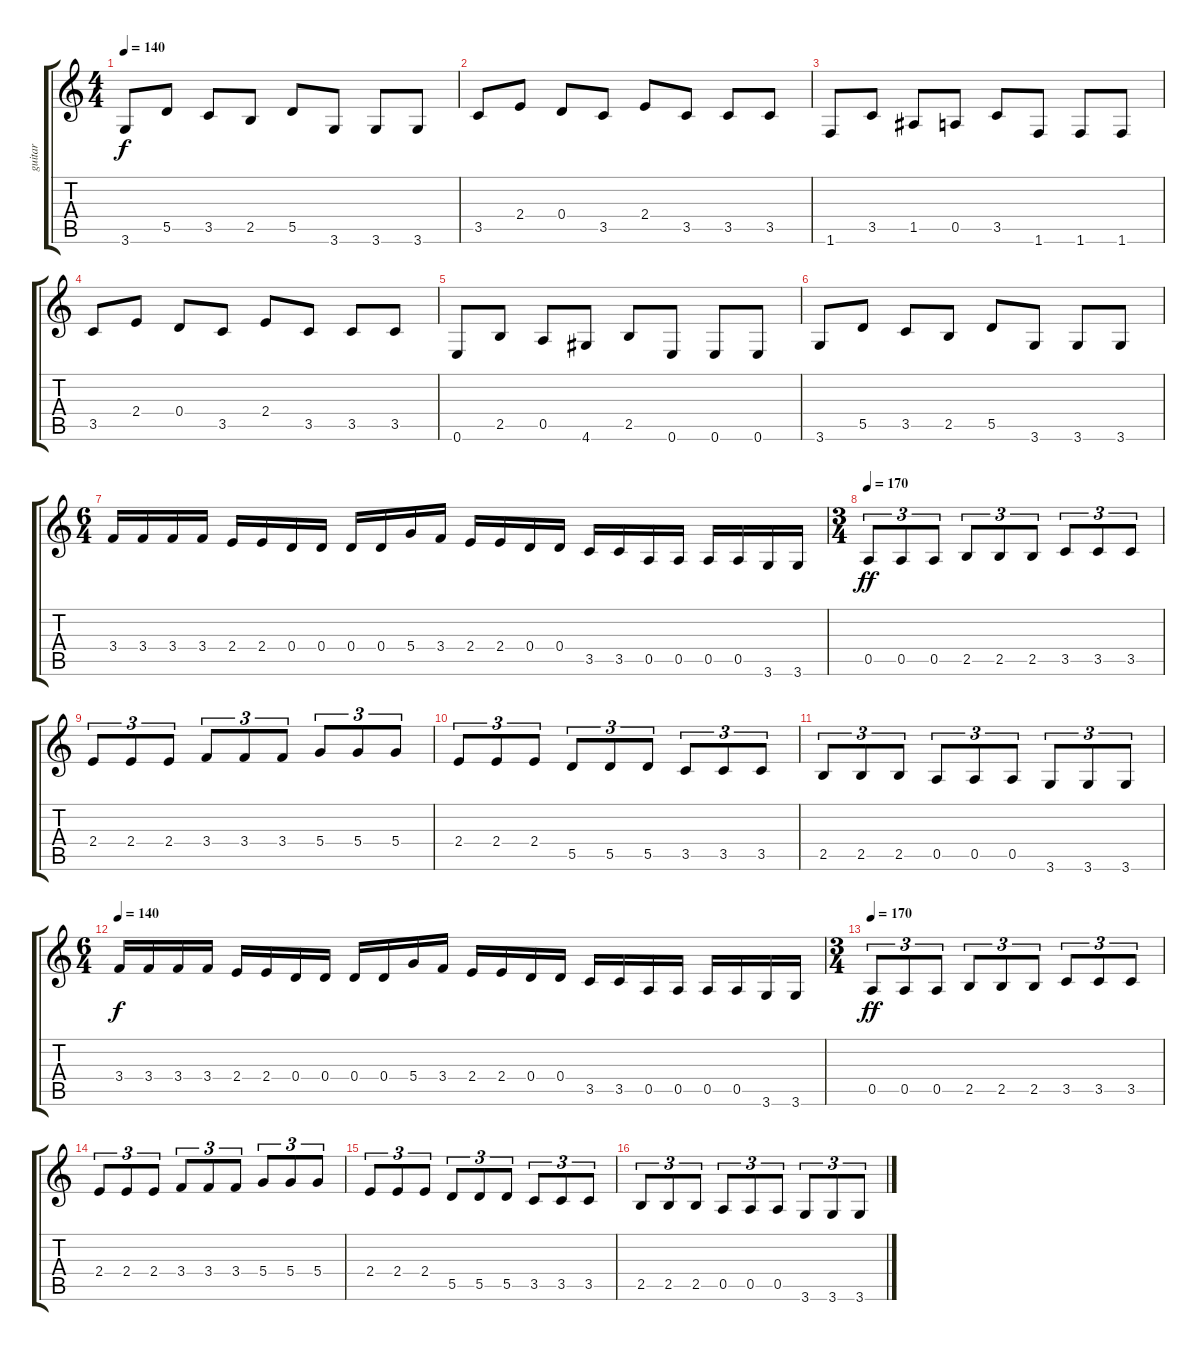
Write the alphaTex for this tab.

\track ("guitar" "guitar") {instrument overdrivenguitar}
\staff {score tabs}
\tuning (E4 B3 G3 D3 A2 E2) {hide}
\ts (4 4)
\tempo 140
\clef g2
\ks c
3.6.8{dy f} 5.5.8 3.5.8 2.5.8 5.5.8 3.6.8 3.6.8 3.6.8 |
3.5.8 2.4.8 0.4.8 3.5.8 2.4.8 3.5.8 3.5.8 3.5.8 |
1.6.8 3.5.8 1.5.8 0.5.8 3.5.8 1.6.8 1.6.8 1.6.8 |
3.5.8 2.4.8 0.4.8 3.5.8 2.4.8 3.5.8 3.5.8 3.5.8 |
0.6.8 2.5.8 0.5.8 4.6.8 2.5.8 0.6.8 0.6.8 0.6.8 |
3.6.8 5.5.8 3.5.8 2.5.8 5.5.8 3.6.8 3.6.8 3.6.8 |
\ts (6 4)
3.4.16 3.4.16 3.4.16 3.4.16 2.4.16 2.4.16 0.4.16 0.4.16 0.4.16 0.4.16 5.4.16 3.4.16 2.4.16 2.4.16 0.4.16 0.4.16 3.5.16 3.5.16 0.5.16 0.5.16 0.5.16 0.5.16 3.6.16 3.6.16 |
\ts (3 4)
\tempo 170
0.5.8{tu (3 2) dy ff} 0.5.8{tu (3 2)} 0.5.8{tu (3 2)} 2.5.8{tu (3 2)} 2.5.8{tu (3 2)} 2.5.8{tu (3 2)} 3.5.8{tu (3 2)} 3.5.8{tu (3 2)} 3.5.8{tu (3 2)} |
2.4.8{tu (3 2)} 2.4.8{tu (3 2)} 2.4.8{tu (3 2)} 3.4.8{tu (3 2)} 3.4.8{tu (3 2)} 3.4.8{tu (3 2)} 5.4.8{tu (3 2)} 5.4.8{tu (3 2)} 5.4.8{tu (3 2)} |
2.4.8{tu (3 2)} 2.4.8{tu (3 2)} 2.4.8{tu (3 2)} 5.5.8{tu (3 2)} 5.5.8{tu (3 2)} 5.5.8{tu (3 2)} 3.5.8{tu (3 2)} 3.5.8{tu (3 2)} 3.5.8{tu (3 2)} |
2.5.8{tu (3 2)} 2.5.8{tu (3 2)} 2.5.8{tu (3 2)} 0.5.8{tu (3 2)} 0.5.8{tu (3 2)} 0.5.8{tu (3 2)} 3.6.8{tu (3 2)} 3.6.8{tu (3 2)} 3.6.8{tu (3 2)} |
\ts (6 4)
\tempo 140
3.4.16{dy f} 3.4.16 3.4.16 3.4.16 2.4.16 2.4.16 0.4.16 0.4.16 0.4.16 0.4.16 5.4.16 3.4.16 2.4.16 2.4.16 0.4.16 0.4.16 3.5.16 3.5.16 0.5.16 0.5.16 0.5.16 0.5.16 3.6.16 3.6.16 |
\ts (3 4)
\tempo 170
0.5.8{tu (3 2) dy ff} 0.5.8{tu (3 2)} 0.5.8{tu (3 2)} 2.5.8{tu (3 2)} 2.5.8{tu (3 2)} 2.5.8{tu (3 2)} 3.5.8{tu (3 2)} 3.5.8{tu (3 2)} 3.5.8{tu (3 2)} |
2.4.8{tu (3 2)} 2.4.8{tu (3 2)} 2.4.8{tu (3 2)} 3.4.8{tu (3 2)} 3.4.8{tu (3 2)} 3.4.8{tu (3 2)} 5.4.8{tu (3 2)} 5.4.8{tu (3 2)} 5.4.8{tu (3 2)} |
2.4.8{tu (3 2)} 2.4.8{tu (3 2)} 2.4.8{tu (3 2)} 5.5.8{tu (3 2)} 5.5.8{tu (3 2)} 5.5.8{tu (3 2)} 3.5.8{tu (3 2)} 3.5.8{tu (3 2)} 3.5.8{tu (3 2)} |
2.5.8{tu (3 2)} 2.5.8{tu (3 2)} 2.5.8{tu (3 2)} 0.5.8{tu (3 2)} 0.5.8{tu (3 2)} 0.5.8{tu (3 2)} 3.6.8{tu (3 2)} 3.6.8{tu (3 2)} 3.6.8{tu (3 2)}
